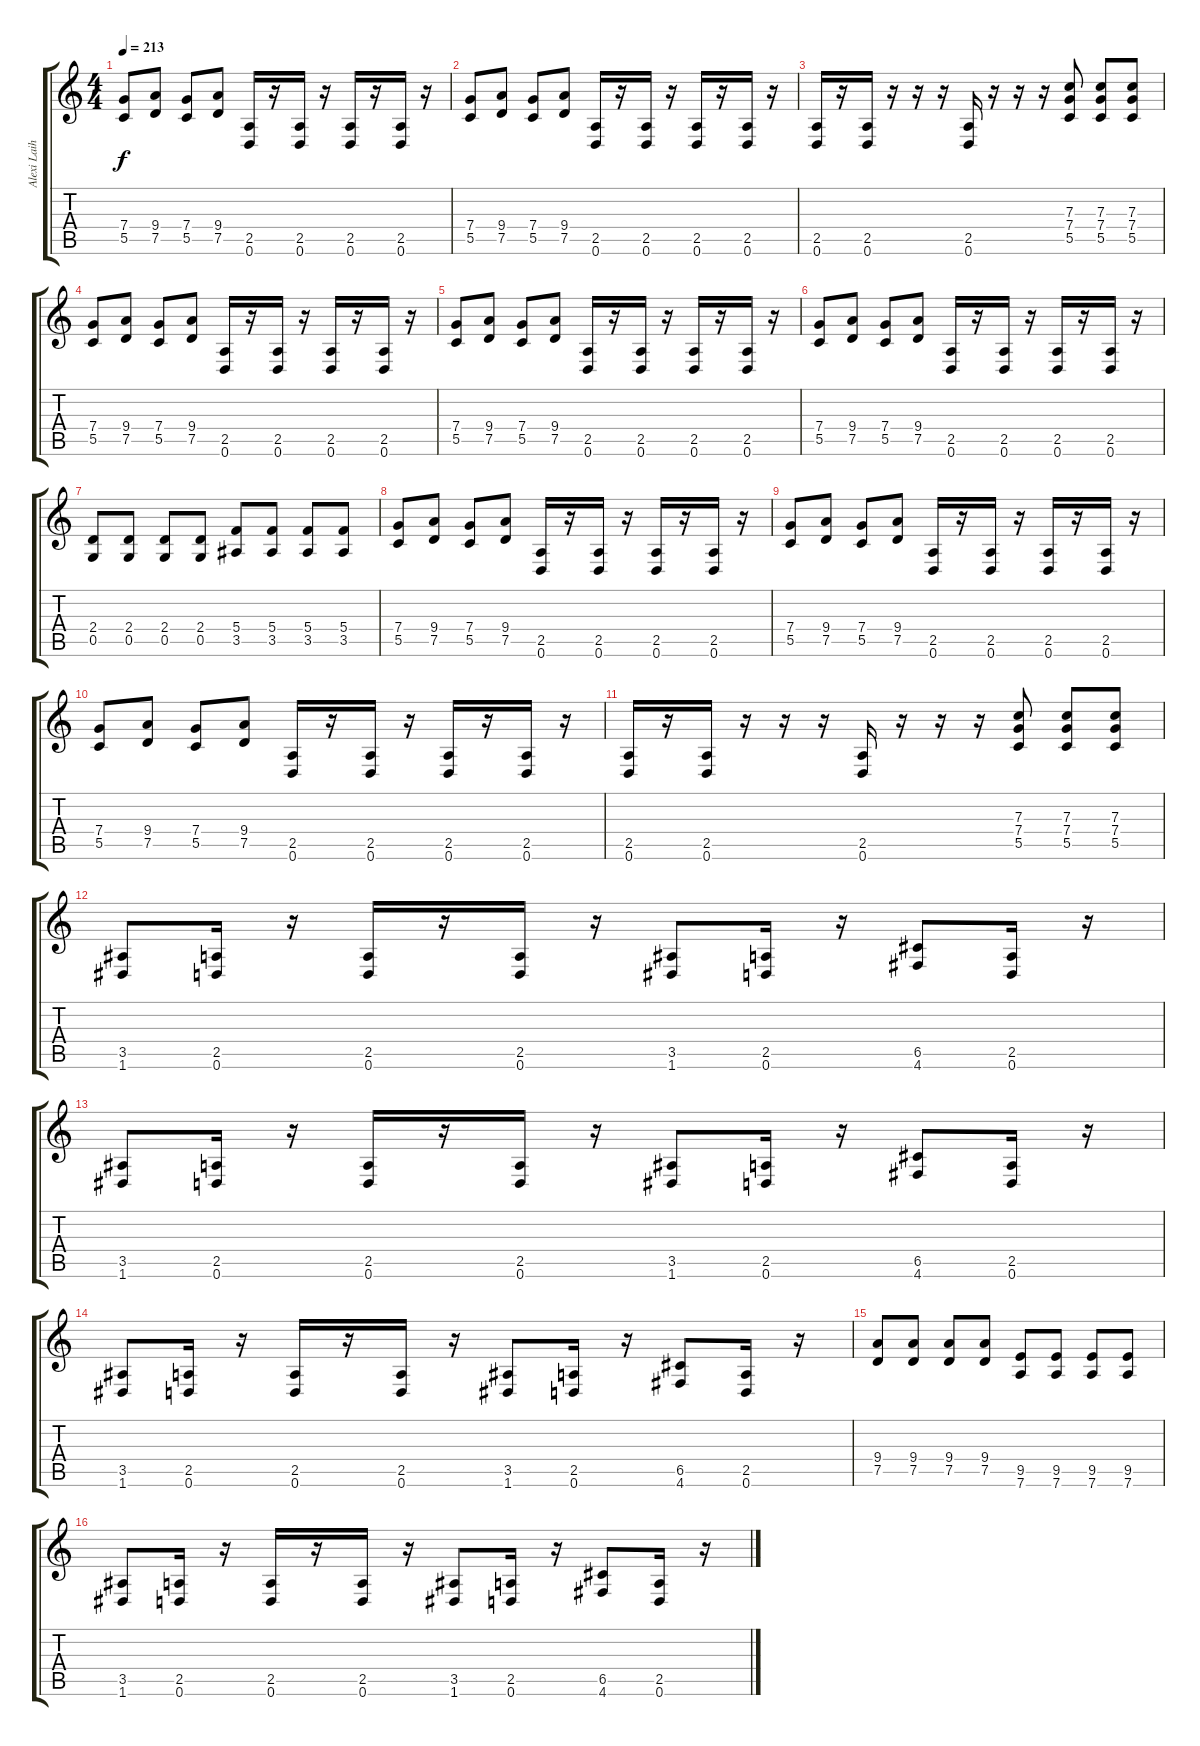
\track ("Alexi Laiho" "Alexi Laih") {instrument distortionguitar}
\staff {score tabs}
\tuning (D4 A3 F3 C3 G2 D2) {hide}
\ts (4 4)
\tempo 213
\clef g2
\ks c
(7.4 5.5).8{dy f} (9.4 7.5).8 (7.4 5.5).8 (9.4 7.5).8 (2.5 0.6).16 r.16 (2.5 0.6).16 r.16 (2.5 0.6).16 r.16 (2.5 0.6).16 r.16 |
(7.4 5.5).8 (9.4 7.5).8 (7.4 5.5).8 (9.4 7.5).8 (2.5 0.6).16 r.16 (2.5 0.6).16 r.16 (2.5 0.6).16 r.16 (2.5 0.6).16 r.16 |
(2.5 0.6).16 r.16 (2.5 0.6).16 r.16 r.16 r.16 (2.5 0.6).16 r.16 r.16 r.16 (7.3 7.4 5.5).8 (7.3 7.4 5.5).8 (7.3 7.4 5.5).8 |
(7.4 5.5).8 (9.4 7.5).8 (7.4 5.5).8 (9.4 7.5).8 (2.5 0.6).16 r.16 (2.5 0.6).16 r.16 (2.5 0.6).16 r.16 (2.5 0.6).16 r.16 |
(7.4 5.5).8 (9.4 7.5).8 (7.4 5.5).8 (9.4 7.5).8 (2.5 0.6).16 r.16 (2.5 0.6).16 r.16 (2.5 0.6).16 r.16 (2.5 0.6).16 r.16 |
(7.4 5.5).8 (9.4 7.5).8 (7.4 5.5).8 (9.4 7.5).8 (2.5 0.6).16 r.16 (2.5 0.6).16 r.16 (2.5 0.6).16 r.16 (2.5 0.6).16 r.16 |
(2.4 0.5).8 (2.4 0.5).8 (2.4 0.5).8 (2.4 0.5).8 (5.4 3.5).8 (5.4 3.5).8 (5.4 3.5).8 (5.4 3.5).8 |
(7.4 5.5).8 (9.4 7.5).8 (7.4 5.5).8 (9.4 7.5).8 (2.5 0.6).16 r.16 (2.5 0.6).16 r.16 (2.5 0.6).16 r.16 (2.5 0.6).16 r.16 |
(7.4 5.5).8 (9.4 7.5).8 (7.4 5.5).8 (9.4 7.5).8 (2.5 0.6).16 r.16 (2.5 0.6).16 r.16 (2.5 0.6).16 r.16 (2.5 0.6).16 r.16 |
(7.4 5.5).8 (9.4 7.5).8 (7.4 5.5).8 (9.4 7.5).8 (2.5 0.6).16 r.16 (2.5 0.6).16 r.16 (2.5 0.6).16 r.16 (2.5 0.6).16 r.16 |
(2.5 0.6).16 r.16 (2.5 0.6).16 r.16 r.16 r.16 (2.5 0.6).16 r.16 r.16 r.16 (7.3 7.4 5.5).8 (7.3 7.4 5.5).8 (7.3 7.4 5.5).8 |
(3.5 1.6).8 (2.5 0.6).16 r.16 (2.5 0.6).16 r.16 (2.5 0.6).16 r.16 (3.5 1.6).8 (2.5 0.6).16 r.16 (6.5 4.6).8 (2.5 0.6).16 r.16 |
(3.5 1.6).8 (2.5 0.6).16 r.16 (2.5 0.6).16 r.16 (2.5 0.6).16 r.16 (3.5 1.6).8 (2.5 0.6).16 r.16 (6.5 4.6).8 (2.5 0.6).16 r.16 |
(3.5 1.6).8 (2.5 0.6).16 r.16 (2.5 0.6).16 r.16 (2.5 0.6).16 r.16 (3.5 1.6).8 (2.5 0.6).16 r.16 (6.5 4.6).8 (2.5 0.6).16 r.16 |
(9.4 7.5).8 (9.4 7.5).8 (9.4 7.5).8 (9.4 7.5).8 (9.5 7.6).8 (9.5 7.6).8 (9.5 7.6).8 (9.5 7.6).8 |
(3.5 1.6).8 (2.5 0.6).16 r.16 (2.5 0.6).16 r.16 (2.5 0.6).16 r.16 (3.5 1.6).8 (2.5 0.6).16 r.16 (6.5 4.6).8 (2.5 0.6).16 r.16
